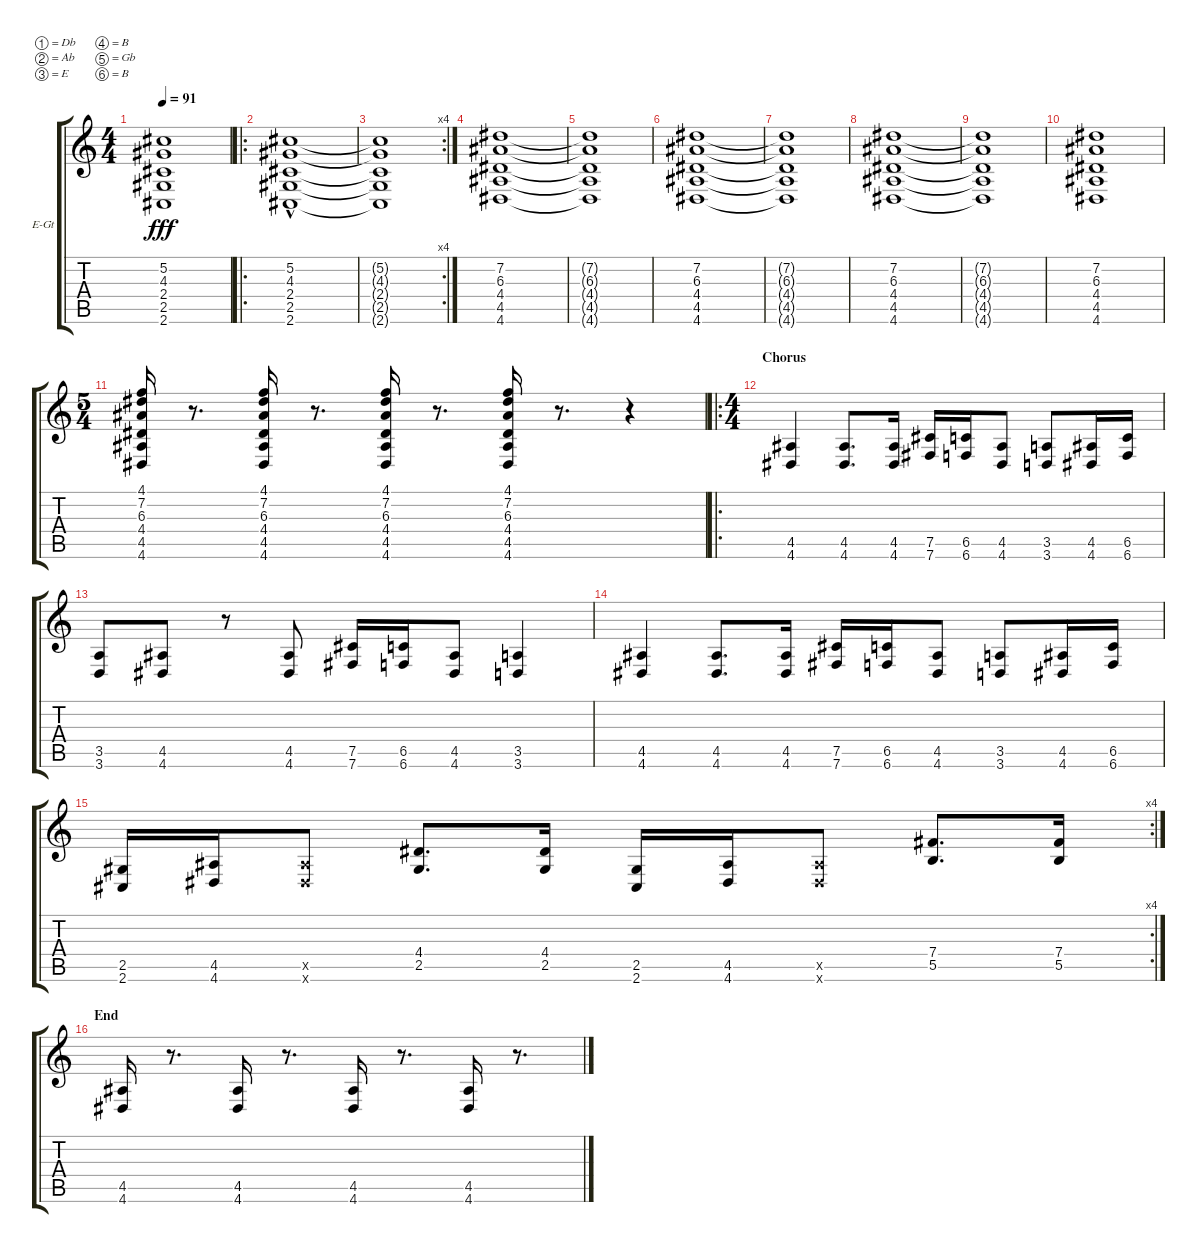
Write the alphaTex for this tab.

\defaultSystemsLayout 4
\bracketExtendMode groupsimilarinstruments
\firstSystemTrackNameOrientation horizontal
\otherSystemsTrackNameOrientation horizontal
\track ("Electric Guitar" "E-Gt") {instrument distortionguitar}
\staff {score tabs}
\tuning (Db4 Ab3 E3 B2 Gb2 B1)
\ts (4 4)
\tempo 91
\clef g2
\ks c
(2.6{t} 2.5{t} 2.4{t} 4.3{t} 5.2{t}).1{dy fff} |
\ro
(2.5 2.6 2.4 4.3 5.2{hac}).1 |
\rc 4
(2.6{t} 2.5{t} 5.2{t} 4.3{t} 2.4{t}).1 |
(4.5 4.6 7.2 6.3 4.4).1 |
(4.6{t} 4.5{t} 4.4{t} 6.3{t} 7.2{t}).1 |
(4.5 4.6 7.2 6.3 4.4).1 |
(4.6{t} 4.5{t} 4.4{t} 6.3{t} 7.2{t}).1 |
(4.5 4.6 7.2 6.3 4.4).1 |
(4.6{t} 4.5{t} 4.4{t} 6.3{t} 7.2{t}).1 |
(4.5 4.6 7.2 6.3 4.4).1 |
\ts (5 4)
(4.6 4.1 7.2 6.3 4.4 4.5).16 r.8{d} (4.6 4.1 7.2 6.3 4.4 4.5).16 r.8{d} (4.6 4.1 7.2 6.3 4.4 4.5).16 r.8{d} (4.6 4.1 7.2 6.3 4.4 4.5).16 r.8{d} r.4 |
\ro
\ts (4 4)
\section ("" "Chorus")
(4.6 4.5).4 (4.6 4.5).8{d} (4.6 4.5).16 (7.6 7.5).16 (6.6 6.5).16 (4.6 4.5).8 (3.6 3.5).8 (4.6 4.5).16 (6.6 6.5).16 |
(3.6 3.5).8 (4.6 4.5).8 r.8 (4.6 4.5).8 (7.6 7.5).16 (6.6 6.5).16 (4.6 4.5).8 (3.6 3.5).4 |
(4.6 4.5).4 (4.6 4.5).8{d} (4.6 4.5).16 (7.6 7.5).16 (6.6 6.5).16 (4.6 4.5).8 (3.6 3.5).8 (4.6 4.5).16 (6.6 6.5).16 |
\rc 4
(2.6 2.5).16 (4.6 4.5).16 (4.6{x} 4.5{x}).8 (2.5 4.4).8{d} (2.5 4.4).16 (2.6 2.5).16 (4.6 4.5).16 (4.6{x} 4.5{x}).8 (5.5 7.4).8{d} (5.5 7.4).16 |
\section ("" "End")
(4.6 4.5).16 r.8{d} (4.6 4.5).16 r.8{d} (4.6 4.5).16 r.8{d} (4.6 4.5).16 r.8{d}
